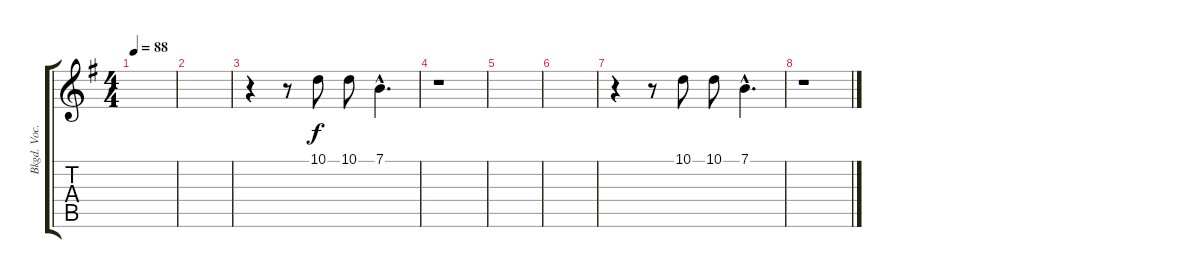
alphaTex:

\track ("Bkgd. Voc." "Bkgd. Voc.") {instrument choiraahs}
\staff {score tabs}
\tuning (E4 B3 G3 D3 A2 E2) {hide}
\ts (4 4)
\tempo 88
\clef g2
\ks g
|
|
r.4 r.8 10.1.8 10.1.8 7.1{hac}.4{d} |
r.1 |
|
|
r.4 r.8 10.1.8 10.1.8 7.1{hac}.4{d} |
r.1
